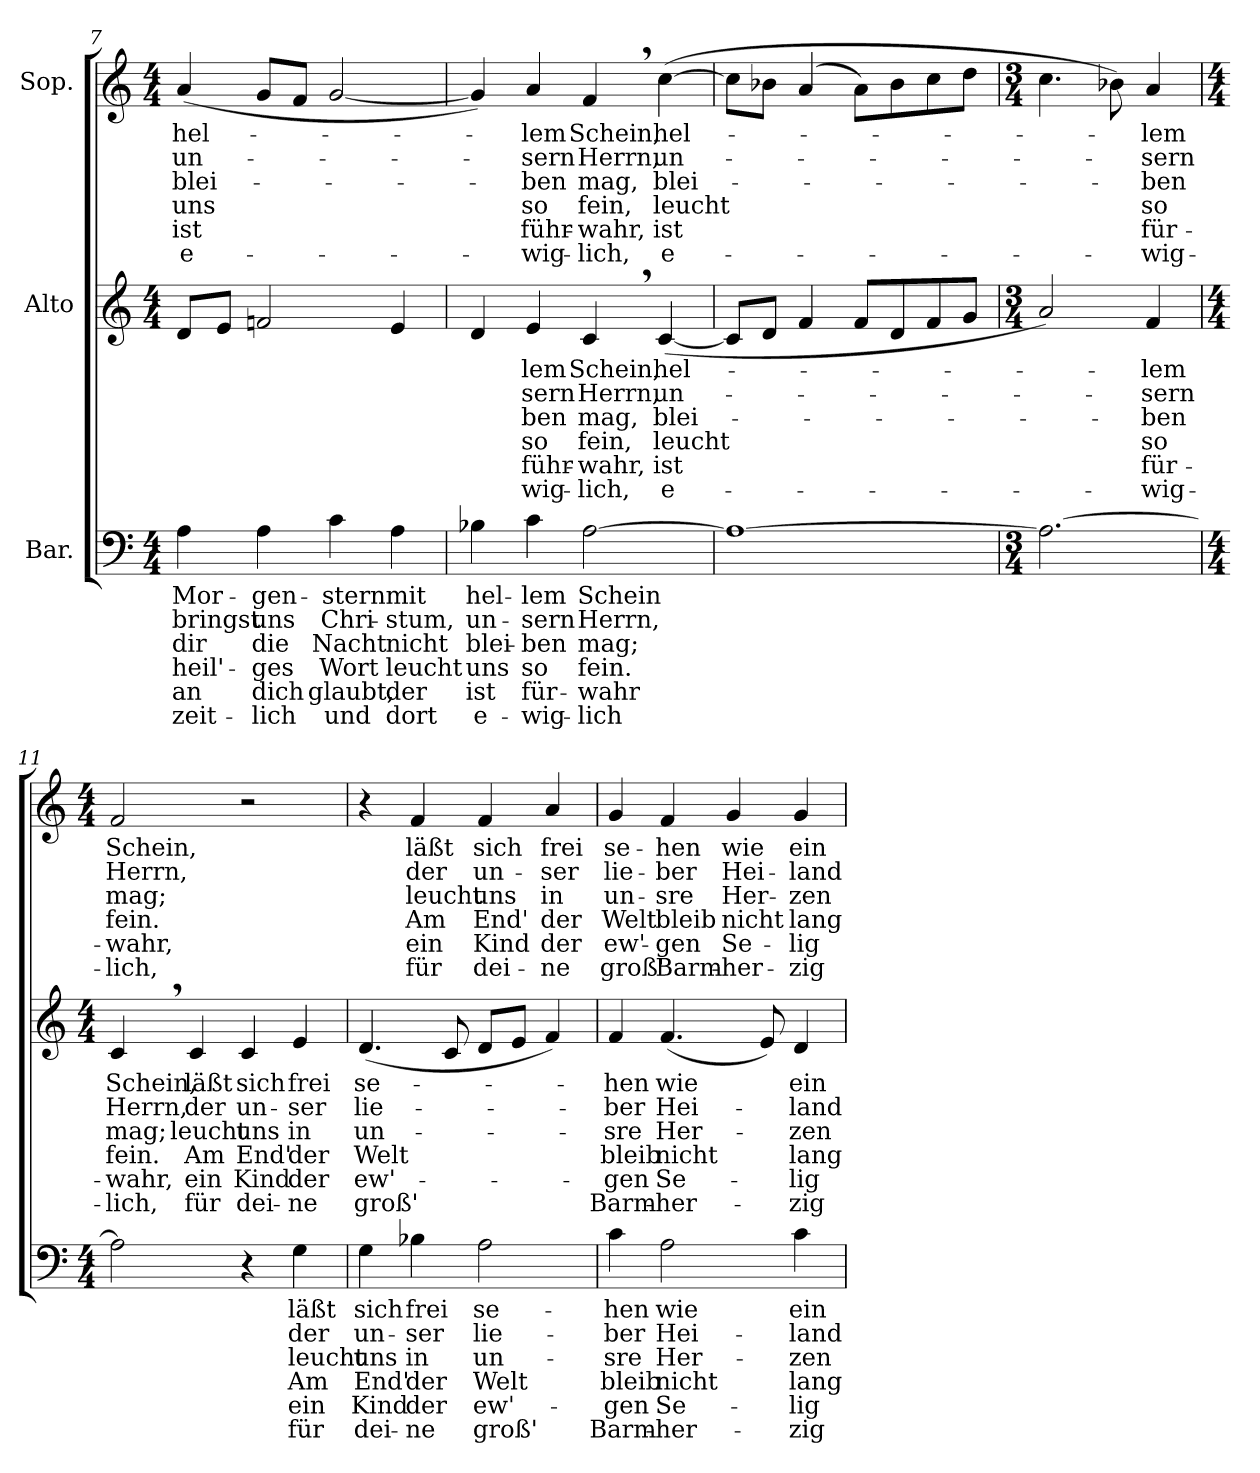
**kern	**text	**text	**text	**text	**text	**text	**kern	**text	**text	**text	**text	**text	**text	**kern	**text	**text	**text	**text	**text	**text
*part3	*part3	*part3	*part3	*part3	*part3	*part3	*part2	*part2	*part2	*part2	*part2	*part2	*part2	*part1	*part1	*part1	*part1	*part1	*part1	*part1
*staff3	*staff3	*staff3	*staff3	*staff3	*staff3	*staff3	*staff2	*staff2	*staff2	*staff2	*staff2	*staff2	*staff2	*staff1	*staff1	*staff1	*staff1	*staff1	*staff1	*staff1
*I"Bar.	*	*	*	*	*	*	*I"Alto	*	*	*	*	*	*	*I"Sop.	*	*	*	*	*	*
!!LO:PB:g=z
*clefF4	*	*	*	*	*	*	*clefG2	*	*	*	*	*	*	*clefG2	*	*	*	*	*	*
*k[]	*	*	*	*	*	*	*k[]	*	*	*	*	*	*	*k[]	*	*	*	*	*	*
*C:	*	*	*	*	*	*	*C:	*	*	*	*	*	*	*C:	*	*	*	*	*	*
*M4/4	*	*	*	*	*	*	*M4/4	*	*	*	*	*	*	*M4/4	*	*	*	*	*	*
=7	=7	=7	=7	=7	=7	=7	=7	=7	=7	=7	=7	=7	=7	=7	=7	=7	=7	=7	=7	=7
!	!LO:LY:b	!LO:LY:b	!LO:LY:b	!LO:LY:b	!LO:LY:b	!LO:LY:b	!	!	!	!	!	!	!	!	!LO:LY:b	!LO:LY:b	!LO:LY:b	!LO:LY:b	!LO:LY:b	!LO:LY:b
4A\	Mor-	bringst	dir	heil'-	an	zeit-	8d/L	.	.	.	.	.	.	(<4a/	hel-	un-	blei-	uns	ist	e-
.	.	.	.	.	.	.	8e/J	.	.	.	.	.	.	.	.	.	.	.	.	.
!	!LO:LY:b	!LO:LY:b	!LO:LY:b	!LO:LY:b	!LO:LY:b	!LO:LY:b	!	!	!	!	!	!	!	!	!	!	!	!	!	!
4A\	-gen-	uns	die	-ges	dich	-lich	2fn/	.	.	.	.	.	.	8g/L	.	.	.	.	.	.
.	.	.	.	.	.	.	.	.	.	.	.	.	.	8f/J	.	.	.	.	.	.
!	!LO:LY:b	!LO:LY:b	!LO:LY:b	!LO:LY:b	!LO:LY:b	!LO:LY:b	!	!	!	!	!	!	!	!	!	!	!	!	!	!
4c\	-stern	Chri-	Nacht	Wort	glaubt,	und	.	.	.	.	.	.	.	[2g/	.	.	.	.	.	.
!	!LO:LY:b	!LO:LY:b	!LO:LY:b	!LO:LY:b	!LO:LY:b	!LO:LY:b	!	!	!	!	!	!	!	!	!	!	!	!	!	!
4A\	mit	-stum,	nicht	leucht	der	dort	4e/	.	.	.	.	.	.	.	.	.	.	.	.	.
=8	=8	=8	=8	=8	=8	=8	=8	=8	=8	=8	=8	=8	=8	=8	=8	=8	=8	=8	=8	=8
!	!LO:LY:b	!LO:LY:b	!LO:LY:b	!LO:LY:b	!LO:LY:b	!LO:LY:b	!	!	!	!	!	!	!	!	!	!	!	!	!	!
4B-X\	hel-	un-	blei-	uns	ist	e-	4d/	.	.	.	.	.	.	4g/])	.	.	.	.	.	.
!	!LO:LY:b	!LO:LY:b	!LO:LY:b	!LO:LY:b	!LO:LY:b	!LO:LY:b	!	!LO:LY:b	!LO:LY:b	!LO:LY:b	!LO:LY:b	!LO:LY:b	!LO:LY:b	!	!LO:LY:b	!LO:LY:b	!LO:LY:b	!LO:LY:b	!LO:LY:b	!LO:LY:b
4c\	-lem	-sern	-ben	so	für-	-wig-	4e/	-lem	-sern	-ben	so	führ-	-wig-	4a/	-lem	-sern	-ben	so	führ-	-wig-
!	!LO:LY:b	!LO:LY:b	!LO:LY:b	!LO:LY:b	!LO:LY:b	!LO:LY:b	!	!LO:LY:b	!LO:LY:b	!LO:LY:b	!LO:LY:b	!LO:LY:b	!LO:LY:b	!	!LO:LY:b	!LO:LY:b	!LO:LY:b	!LO:LY:b	!LO:LY:b	!LO:LY:b
[2A\	Schein	Herrn,	mag;	fein.	-wahr	-lich	4c,>/	Schein,	Herrn,	mag,	fein,	-wahr,	-lich,	4f,>/	Schein,	Herrn,	mag,	fein,	-wahr,	-lich,
!	!	!	!	!	!	!	!	!LO:LY:b	!LO:LY:b	!LO:LY:b	!LO:LY:b	!LO:LY:b	!LO:LY:b	!	!LO:LY:b	!LO:LY:b	!LO:LY:b	!LO:LY:b	!LO:LY:b	!LO:LY:b
.	.	.	.	.	.	.	(<[4c/	hel-	un-	blei-	leucht	ist	e-	(>[4cc\	hel-	un-	blei-	leucht	ist	e-
=9	=9	=9	=9	=9	=9	=9	=9	=9	=9	=9	=9	=9	=9	=9	=9	=9	=9	=9	=9	=9
1A_	.	.	.	.	.	.	8c/L]	.	.	.	.	.	.	8cc\L]	.	.	.	.	.	.
.	.	.	.	.	.	.	8d/J	.	.	.	.	.	.	8b-X\J	.	.	.	.	.	.
.	.	.	.	.	.	.	4f/	.	.	.	.	.	.	(4a/	.	.	.	.	.	.
.	.	.	.	.	.	.	8f/L	.	.	.	.	.	.	8a\L)	.	.	.	.	.	.
.	.	.	.	.	.	.	8d/	.	.	.	.	.	.	8b-\	.	.	.	.	.	.
.	.	.	.	.	.	.	8f/	.	.	.	.	.	.	8cc\	.	.	.	.	.	.
.	.	.	.	.	.	.	8g/J	.	.	.	.	.	.	8dd\J	.	.	.	.	.	.
=10	=10	=10	=10	=10	=10	=10	=10	=10	=10	=10	=10	=10	=10	=10	=10	=10	=10	=10	=10	=10
*M3/4	*	*	*	*	*	*	*M3/4	*	*	*	*	*	*	*M3/4	*	*	*	*	*	*
2.A\_	.	.	.	.	.	.	2a/)	.	.	.	.	.	.	4.cc\	.	.	.	.	.	.
.	.	.	.	.	.	.	.	.	.	.	.	.	.	8b-X\)	.	.	.	.	.	.
!	!	!	!	!	!	!	!	!LO:LY:b	!LO:LY:b	!LO:LY:b	!LO:LY:b	!LO:LY:b	!LO:LY:b	!	!LO:LY:b	!LO:LY:b	!LO:LY:b	!LO:LY:b	!LO:LY:b	!LO:LY:b
.	.	.	.	.	.	.	4f/	-lem	-sern	-ben	so	für-	-wig-	4a/	-lem	-sern	-ben	so	für-	-wig-
!!LO:LB:g=z
=11	=11	=11	=11	=11	=11	=11	=11	=11	=11	=11	=11	=11	=11	=11	=11	=11	=11	=11	=11	=11
*M4/4	*	*	*	*	*	*	*M4/4	*	*	*	*	*	*	*M4/4	*	*	*	*	*	*
!	!	!	!	!	!	!	!	!LO:LY:b	!LO:LY:b	!LO:LY:b	!LO:LY:b	!LO:LY:b	!LO:LY:b	!	!LO:LY:b	!LO:LY:b	!LO:LY:b	!LO:LY:b	!LO:LY:b	!LO:LY:b
2A\]	.	.	.	.	.	.	4c,>/	Schein,	Herrn,	mag;	fein.	-wahr,	-lich,	2f/	Schein,	Herrn,	mag;	fein.	-wahr,	-lich,
!	!	!	!	!	!	!	!	!LO:LY:b	!LO:LY:b	!LO:LY:b	!LO:LY:b	!LO:LY:b	!LO:LY:b	!	!	!	!	!	!	!
.	.	.	.	.	.	.	4c/	läßt	der	leucht	Am	ein	für	.	.	.	.	.	.	.
!	!	!	!	!	!	!	!	!LO:LY:b	!LO:LY:b	!LO:LY:b	!LO:LY:b	!LO:LY:b	!LO:LY:b	!	!	!	!	!	!	!
4r	.	.	.	.	.	.	4c/	sich	un-	uns	End'	Kind	dei-	2r	.	.	.	.	.	.
!	!LO:LY:b	!LO:LY:b	!LO:LY:b	!LO:LY:b	!LO:LY:b	!LO:LY:b	!	!LO:LY:b	!LO:LY:b	!LO:LY:b	!LO:LY:b	!LO:LY:b	!LO:LY:b	!	!	!	!	!	!	!
4G\	läßt	der	leucht	Am	ein	für	4e/	frei	-ser	in	der	der	-ne	.	.	.	.	.	.	.
=12	=12	=12	=12	=12	=12	=12	=12	=12	=12	=12	=12	=12	=12	=12	=12	=12	=12	=12	=12	=12
!	!LO:LY:b	!LO:LY:b	!LO:LY:b	!LO:LY:b	!LO:LY:b	!LO:LY:b	!	!LO:LY:b	!LO:LY:b	!LO:LY:b	!LO:LY:b	!LO:LY:b	!LO:LY:b	!	!	!	!	!	!	!
4G\	sich	un-	uns	End'	Kind	dei-	(<4.d/	se-	lie-	un-	Welt	ew'-	groß'	4r	.	.	.	.	.	.
!	!LO:LY:b	!LO:LY:b	!LO:LY:b	!LO:LY:b	!LO:LY:b	!LO:LY:b	!	!	!	!	!	!	!	!	!LO:LY:b	!LO:LY:b	!LO:LY:b	!LO:LY:b	!LO:LY:b	!LO:LY:b
4B-X\	frei	-ser	in	der	der	-ne	.	.	.	.	.	.	.	4f/	läßt	der	leucht	Am	ein	für
.	.	.	.	.	.	.	8c/	.	.	.	.	.	.	.	.	.	.	.	.	.
!	!LO:LY:b	!LO:LY:b	!LO:LY:b	!LO:LY:b	!LO:LY:b	!LO:LY:b	!	!	!	!	!	!	!	!	!LO:LY:b	!LO:LY:b	!LO:LY:b	!LO:LY:b	!LO:LY:b	!LO:LY:b
2A\	se-	lie-	un-	Welt	ew'-	groß'	8d/L	.	.	.	.	.	.	4f/	sich	un-	uns	End'	Kind	dei-
.	.	.	.	.	.	.	8e/J	.	.	.	.	.	.	.	.	.	.	.	.	.
!	!	!	!	!	!	!	!	!	!	!	!	!	!	!	!LO:LY:b	!LO:LY:b	!LO:LY:b	!LO:LY:b	!LO:LY:b	!LO:LY:b
.	.	.	.	.	.	.	4f/)	.	.	.	.	.	.	4a/	frei	-ser	in	der	der	-ne
=13	=13	=13	=13	=13	=13	=13	=13	=13	=13	=13	=13	=13	=13	=13	=13	=13	=13	=13	=13	=13
!	!LO:LY:b	!LO:LY:b	!LO:LY:b	!LO:LY:b	!LO:LY:b	!LO:LY:b	!	!LO:LY:b	!LO:LY:b	!LO:LY:b	!LO:LY:b	!LO:LY:b	!LO:LY:b	!	!LO:LY:b	!LO:LY:b	!LO:LY:b	!LO:LY:b	!LO:LY:b	!LO:LY:b
4c\	-hen	-ber	-sre	bleib	-gen	Barm-	4f/	-hen	-ber	-sre	bleib	-gen	Barm-	4g/	se-	lie-	un-	Welt	ew'-	groß'
!	!LO:LY:b	!LO:LY:b	!LO:LY:b	!LO:LY:b	!LO:LY:b	!LO:LY:b	!	!LO:LY:b	!LO:LY:b	!LO:LY:b	!LO:LY:b	!LO:LY:b	!LO:LY:b	!	!LO:LY:b	!LO:LY:b	!LO:LY:b	!LO:LY:b	!LO:LY:b	!LO:LY:b
2A\	wie	Hei-	Her-	nicht	Se-	-her-	(<4.f/	wie	Hei-	Her-	nicht	Se-	-her-	4f/	-hen	-ber	-sre	bleib	-gen	Barm-
!	!	!	!	!	!	!	!	!	!	!	!	!	!	!	!LO:LY:b	!LO:LY:b	!LO:LY:b	!LO:LY:b	!LO:LY:b	!LO:LY:b
.	.	.	.	.	.	.	.	.	.	.	.	.	.	4g/	wie	Hei-	Her-	nicht	Se-	-her-
.	.	.	.	.	.	.	8e/)	.	.	.	.	.	.	.	.	.	.	.	.	.
!	!LO:LY:b	!LO:LY:b	!LO:LY:b	!LO:LY:b	!LO:LY:b	!LO:LY:b	!	!LO:LY:b	!LO:LY:b	!LO:LY:b	!LO:LY:b	!LO:LY:b	!LO:LY:b	!	!LO:LY:b	!LO:LY:b	!LO:LY:b	!LO:LY:b	!LO:LY:b	!LO:LY:b
4c\	ein	-land	-zen	lang	-lig-	-zig-	4d/	ein	-land	-zen	lang	-lig-	-zig-	4g/	ein	-land	-zen	lang	-lig-	-zig-
=	=	=	=	=	=	=	=	=	=	=	=	=	=	=	=	=	=	=	=	=
*-	*-	*-	*-	*-	*-	*-	*-	*-	*-	*-	*-	*-	*-	*-	*-	*-	*-	*-	*-	*-
